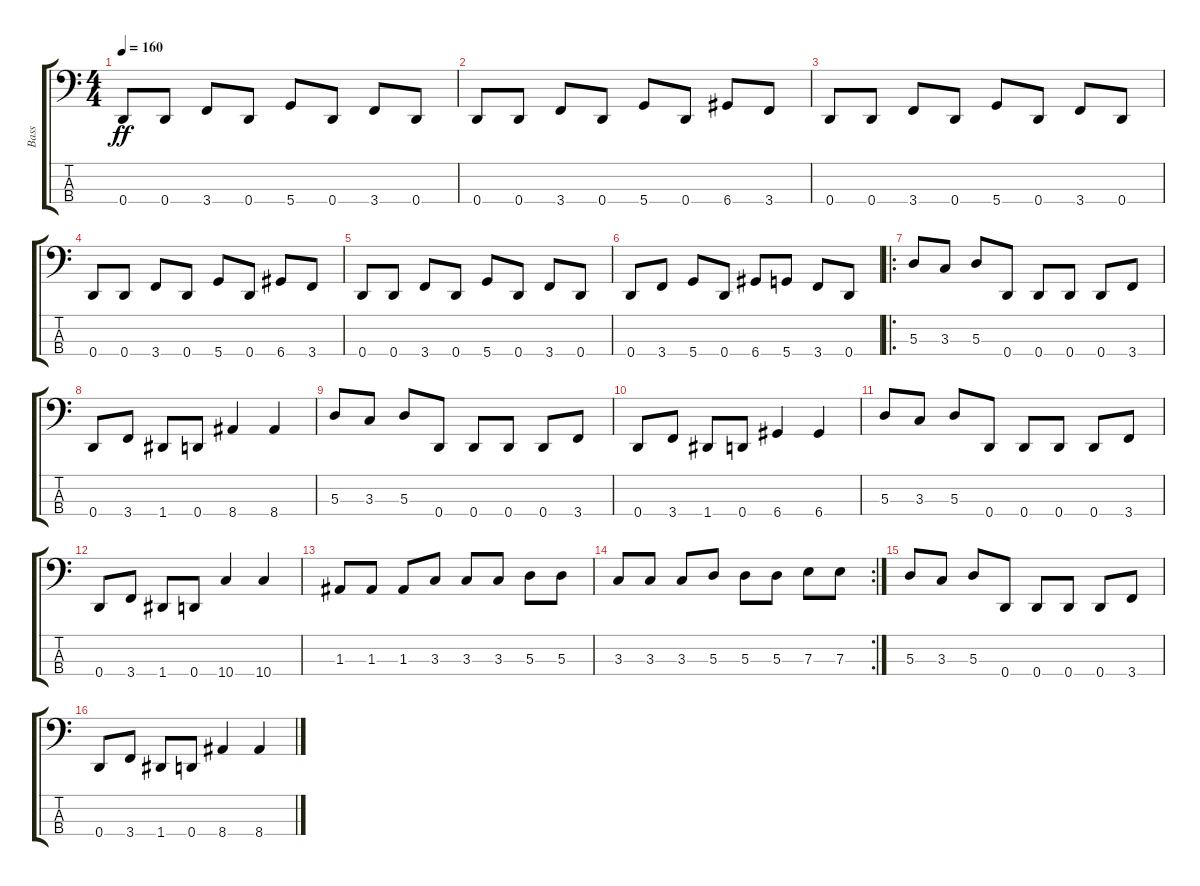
\track ("Bass" "Bass") {instrument acousticguitarnylon}
\staff {score tabs}
\tuning (G2 D2 A1 D1) {hide}
\ts (4 4)
\tempo 160
\clef f4
\ks c
0.4.8{dy ff} 0.4.8 3.4.8 0.4.8 5.4.8 0.4.8 3.4.8 0.4.8 |
0.4.8 0.4.8 3.4.8 0.4.8 5.4.8 0.4.8 6.4.8 3.4.8 |
0.4.8 0.4.8 3.4.8 0.4.8 5.4.8 0.4.8 3.4.8 0.4.8 |
0.4.8 0.4.8 3.4.8 0.4.8 5.4.8 0.4.8 6.4.8 3.4.8 |
0.4.8 0.4.8 3.4.8 0.4.8 5.4.8 0.4.8 3.4.8 0.4.8 |
0.4.8 3.4.8 5.4.8 0.4.8 6.4.8 5.4.8 3.4.8 0.4.8 |
\ro
5.3.8 3.3.8 5.3.8 0.4.8 0.4.8 0.4.8 0.4.8 3.4.8 |
0.4.8 3.4.8 1.4.8 0.4.8 8.4.4 8.4.4 |
5.3.8 3.3.8 5.3.8 0.4.8 0.4.8 0.4.8 0.4.8 3.4.8 |
0.4.8 3.4.8 1.4.8 0.4.8 6.4.4 6.4.4 |
5.3.8 3.3.8 5.3.8 0.4.8 0.4.8 0.4.8 0.4.8 3.4.8 |
0.4.8 3.4.8 1.4.8 0.4.8 10.4.4 10.4.4 |
1.3.8 1.3.8 1.3.8 3.3.8 3.3.8 3.3.8 5.3.8 5.3.8 |
\rc 2
3.3.8 3.3.8 3.3.8 5.3.8 5.3.8 5.3.8 7.3.8 7.3.8 |
5.3.8 3.3.8 5.3.8 0.4.8 0.4.8 0.4.8 0.4.8 3.4.8 |
0.4.8 3.4.8 1.4.8 0.4.8 8.4.4 8.4.4
